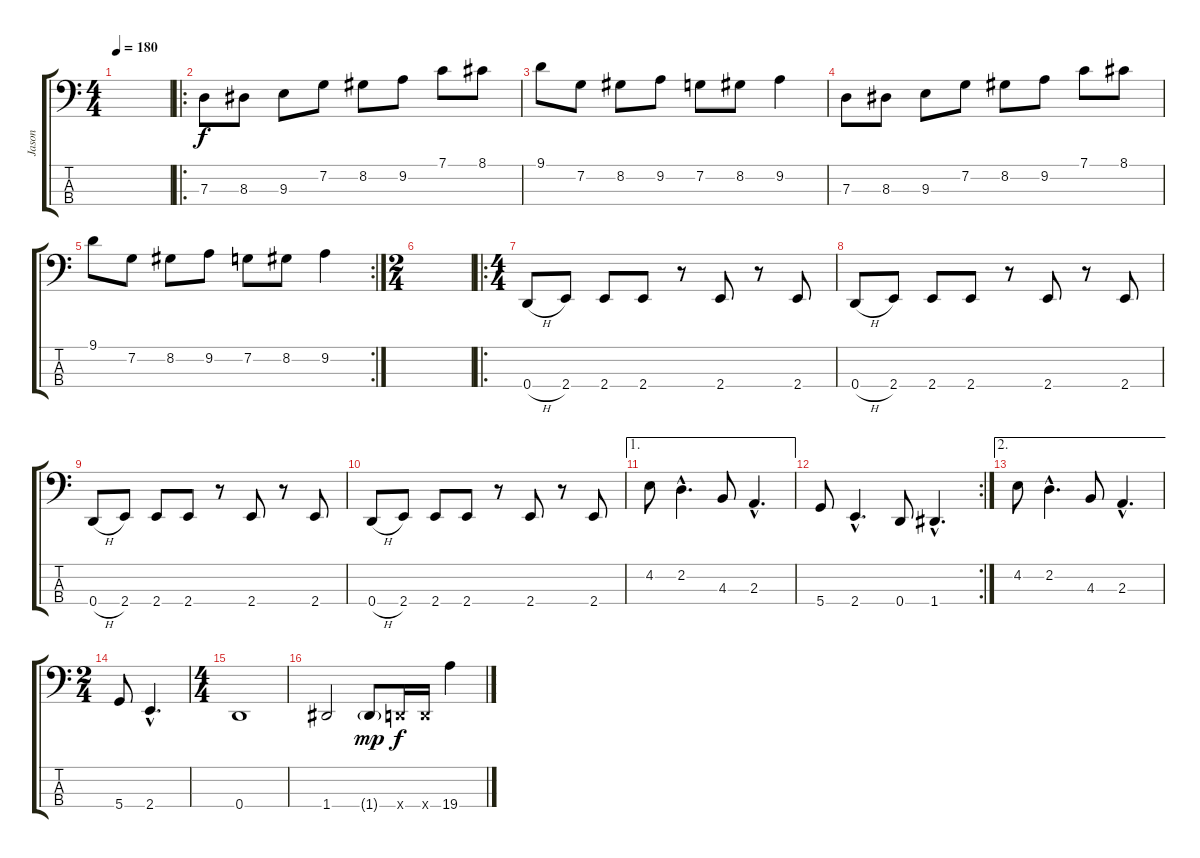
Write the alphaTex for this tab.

\track ("Jason" "Jason") {instrument electricbasspick}
\staff {score tabs}
\tuning (F2 C2 G1 D1) {hide}
\ts (4 4)
\tempo 180
\clef f4
\ks c
|
\ro
7.3.8 8.3.8 9.3.8 7.2.8 8.2.8 9.2.8 7.1.8 8.1.8 |
9.1.8 7.2.8 8.2.8 9.2.8 7.2.8 8.2.8 9.2.4 |
7.3.8 8.3.8 9.3.8 7.2.8 8.2.8 9.2.8 7.1.8 8.1.8 |
\rc 2
9.1.8 7.2.8 8.2.8 9.2.8 7.2.8 8.2.8 9.2.4 |
\ts (2 4)
|
\ro
\ts (4 4)
0.4{h}.8 2.4.8 2.4.8 2.4.8 r.8 2.4.8 r.8 2.4.8 |
0.4{h}.8 2.4.8 2.4.8 2.4.8 r.8 2.4.8 r.8 2.4.8 |
0.4{h}.8 2.4.8 2.4.8 2.4.8 r.8 2.4.8 r.8 2.4.8 |
0.4{h}.8 2.4.8 2.4.8 2.4.8 r.8 2.4.8 r.8 2.4.8 |
\ae 1
4.2.8 2.2{hac}.4{d} 4.3.8 2.3{hac}.4{d} |
\rc 2
5.4.8 2.4{hac}.4{d} 0.4.8 1.4{hac}.4{d} |
\ae 2
4.2.8 2.2{hac}.4{d} 4.3.8 2.3{hac}.4{d} |
\ts (2 4)
5.4.8 2.4{hac}.4{d} |
\ts (4 4)
0.4.1 |
1.4.2 1.4{g}.8{dy mp} 0.4{x}.16{dy f} 0.4{x}.16 19.4{ss}.4
